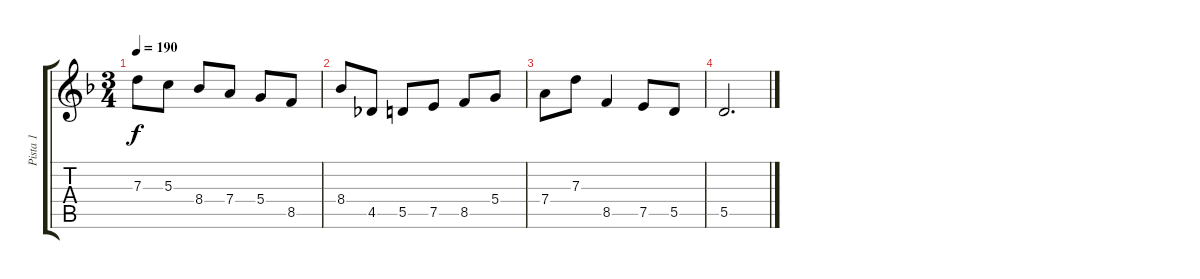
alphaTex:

\track ("Pista 1" "Pista 1") {instrument acousticguitarsteel}
\staff {score tabs}
\tuning (E4 B3 G3 D3 A2 E2) {hide}
\ts (3 4)
\tempo 190
\clef g2
\ks dminor
7.3.8{dy f} 5.3.8 8.4.8 7.4.8 5.4.8 8.5.8 |
8.4.8 4.5.8 5.5.8 7.5.8 8.5.8 5.4.8 |
7.4.8 7.3.8 8.5.4 7.5.8 5.5.8 |
5.5.2{d}
